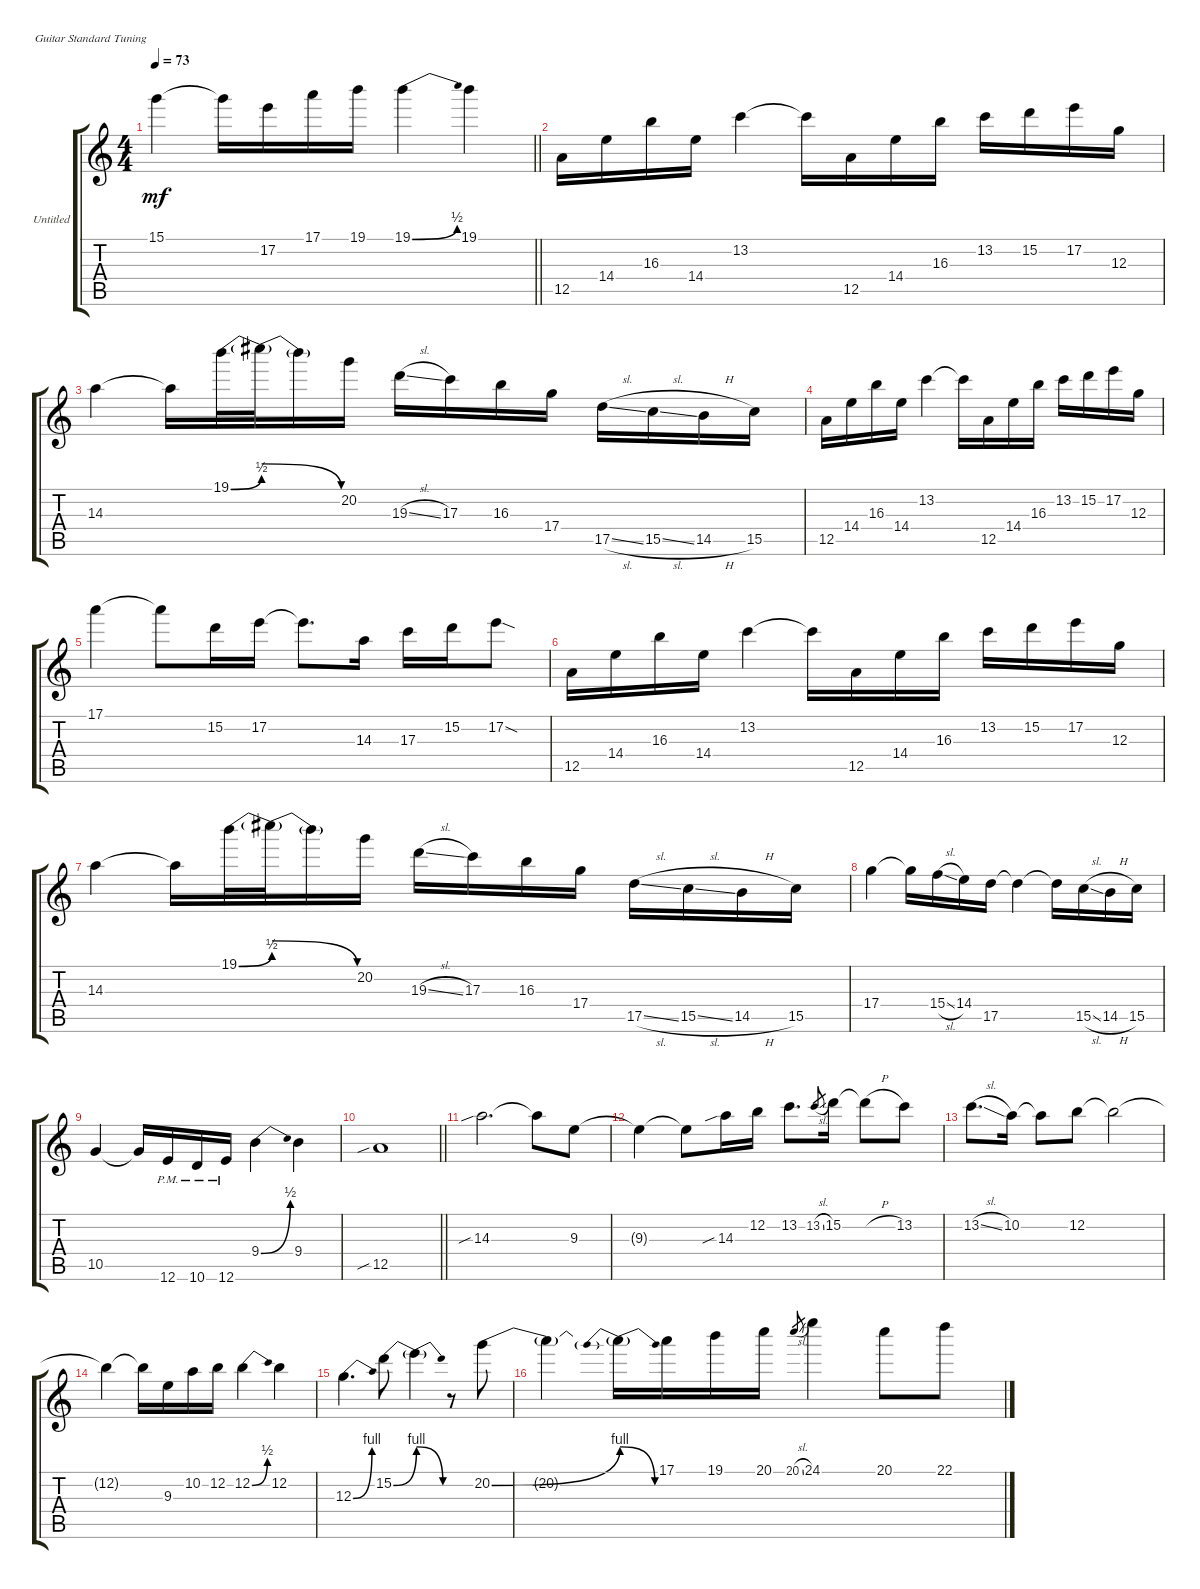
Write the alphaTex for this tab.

\bracketExtendMode groupsimilarinstruments
\firstSystemTrackNameOrientation horizontal
\otherSystemsTrackNameOrientation horizontal
\track ("Untitled" "Untitled") {instrument overdrivenguitar}
\staff {score tabs}
\tuning (E4 B3 G3 D3 A2 E2)
\ts (4 4)
\tempo 73
\clef g2
\barLineRight lightlight
\ks c
15.1{t}.4{dy mf} 15.1{t}.16 17.2.16 17.1.16 19.1.16 19.1{be (bend 0 0 15 2)}.4 19.1.4 |
\section ("" "")
12.5.16 14.4.16 16.3.16 14.4.16 13.2.4 13.2{t}.16 12.5.16 14.4.16 16.3.16 13.2.16 15.2.16 17.2.16 12.3.16 |
14.3.4 14.3{t}.16 19.1{be (bend 0 0 15 2)}.32 19.1{be (release 0 4 15 0) t}.32 19.1{t}.16 20.2.16 19.3{sl}.16 17.3.16 16.3.16 17.4.16 17.5{sl}.16 15.5{sl}.16 14.5{h}.16 15.5.16 |
12.5.16 14.4.16 16.3.16 14.4.16 13.2.4 13.2{t}.16 12.5.16 14.4.16 16.3.16 13.2.16 15.2.16 17.2.16 12.3.16 |
17.1.4 17.1{t}.8 15.2.16 17.2.16 17.2{t}.8{d} 14.3.16 17.3.16 15.2.16 17.2{sod}.8 |
12.5.16 14.4.16 16.3.16 14.4.16 13.2.4 13.2{t}.16 12.5.16 14.4.16 16.3.16 13.2.16 15.2.16 17.2.16 12.3.16 |
14.3.4 14.3{t}.16 19.1{be (bend 0 0 15 2)}.32 19.1{be (release 0 4 15 0) t}.32 19.1{t}.16 20.2.16 19.3{sl}.16 17.3.16 16.3.16 17.4.16 17.5{sl}.16 15.5{sl}.16 14.5{h}.16 15.5.16 |
17.4.4 17.4{t}.16 15.4{sl}.16 14.4.16 17.5.16 17.5{t}.4 17.5{t}.16 15.5{sl}.16 14.5{h}.16 15.5.16 |
10.5.4 10.5{t}.16 12.6{pm}.16 10.6{pm}.16 12.6{pm}.16 9.4{be (bend 0 0 15 2)}.4 9.4.4 |
\barLineRight lightlight
12.5{sib}.1 |
\section ("" "")
14.3{sib}.2{d} 14.3{t}.8 9.3.8 |
9.3{t}.4 9.3{t}.8 14.3{sib}.16 12.2.16 13.2.8{d} 13.2{sl}.8{gr} 15.2.16 15.2{h t}.8 13.2.8 |
13.2{sl}.8{d} 10.2.16 10.2{t}.8 12.2.8 12.2{t}.2 |
12.2{t}.4 12.2{t}.16 9.3.16 10.2.16 12.2.16 12.2{be (bend 0 0 15 2)}.4 12.2.4 |
12.3{be (bend 0 0 15 4)}.4{d} 15.2{be (bend 0 0 15 4)}.8 15.2{be (release 0 4 7.199999999999999 0) t}.4 r.8 20.2{be (bend 0 0 15 4)}.8 |
20.2{t}.4 20.2{be (prebendrelease 0 4 7.199999999999999 0) t}.16 17.1.16 19.1.16 20.1.16 20.1{sl}.8{gr} 24.1.4 20.1.8 22.1.8
